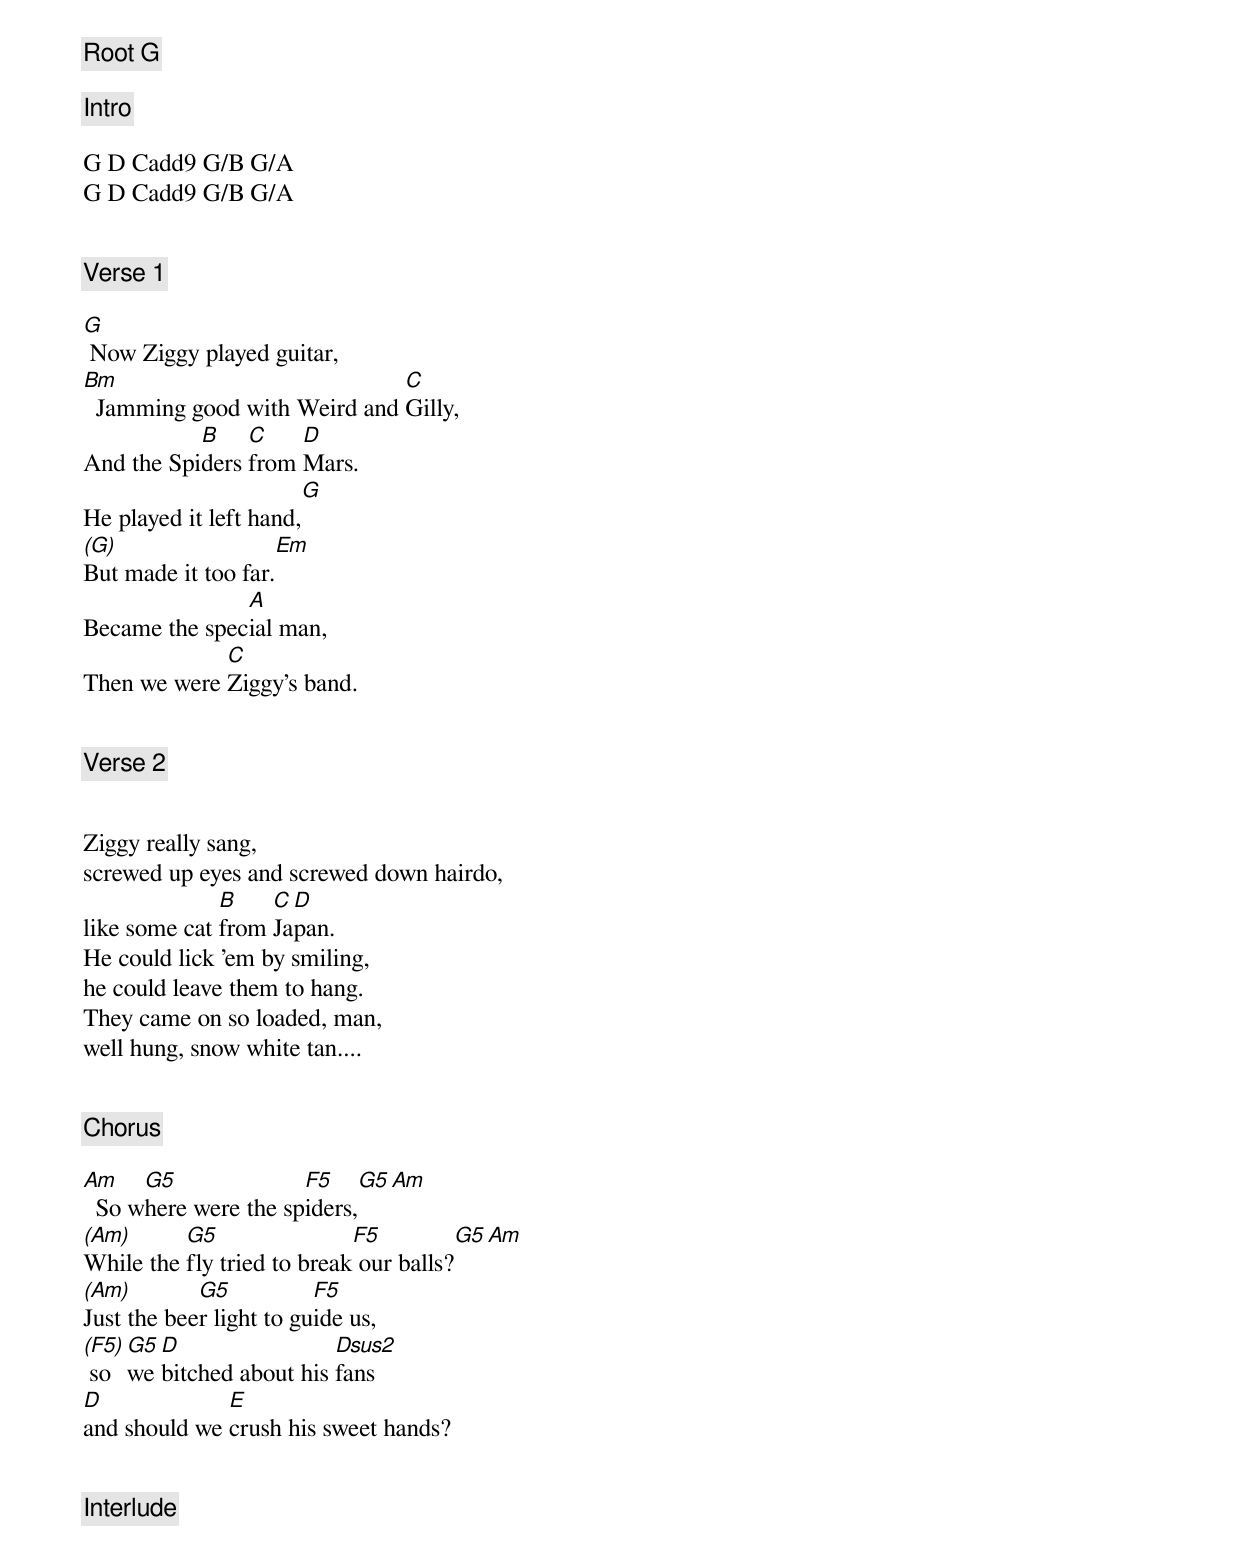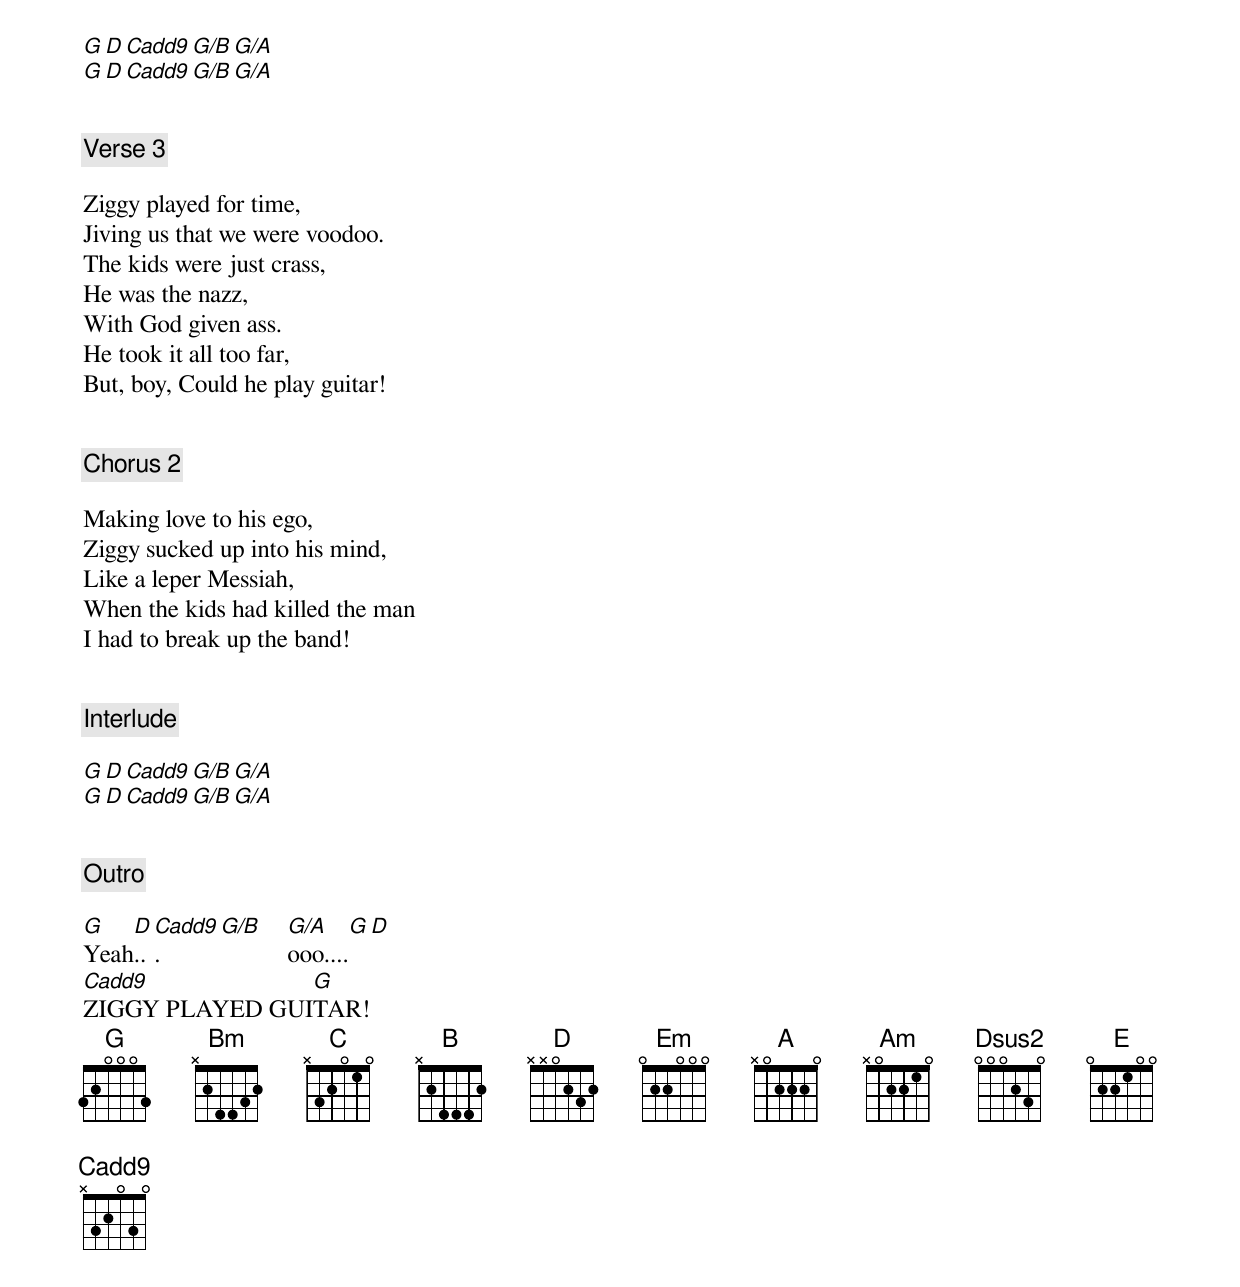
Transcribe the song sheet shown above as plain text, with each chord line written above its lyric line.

[Root] G

[Intro]

G D Cadd9 G/B G/A
G D Cadd9 G/B G/A


[Verse 1]

G
 Now Ziggy played guitar,
Bm                            C
  Jamming good with Weird and Gilly,
           B    C    D
And the Spiders from Mars.
                       G
He played it left hand,
(G)                 Em
But made it too far.
               A
Became the special man,
             C
Then we were Ziggy's band.


[Verse 2]


Ziggy really sang,
screwed up eyes and screwed down hairdo,
              B    C D
like some cat from Japan.
He could lick 'em by smiling,
he could leave them to hang.
They came on so loaded, man,
well hung, snow white tan....


[Chorus]

Am    G5              F5    G5 Am
  So where were the spiders,
(Am)      G5                F5         G5 Am
While the fly tried to break our balls?
(Am)        G5           F5
Just the beer light to guide us,
(F5) G5 D                 Dsus2
 so  we bitched about his fans
D             E
and should we crush his sweet hands?


[Interlude]

G D Cadd9 G/B G/A
G D Cadd9 G/B G/A


[Verse 3]

Ziggy played for time,
Jiving us that we were voodoo.
The kids were just crass,
He was the nazz,
With God given ass.
He took it all too far,
But, boy, Could he play guitar!


[Chorus 2]

Making love to his ego,
Ziggy sucked up into his mind,
Like a leper Messiah,
When the kids had killed the man
I had to break up the band!


[Interlude]

G D Cadd9 G/B G/A
G D Cadd9 G/B G/A


[Outro]

G   D Cadd9 G/B G/A    G D
Yeah...         ooo....
Cadd9           G
ZIGGY PLAYED GUITAR!
